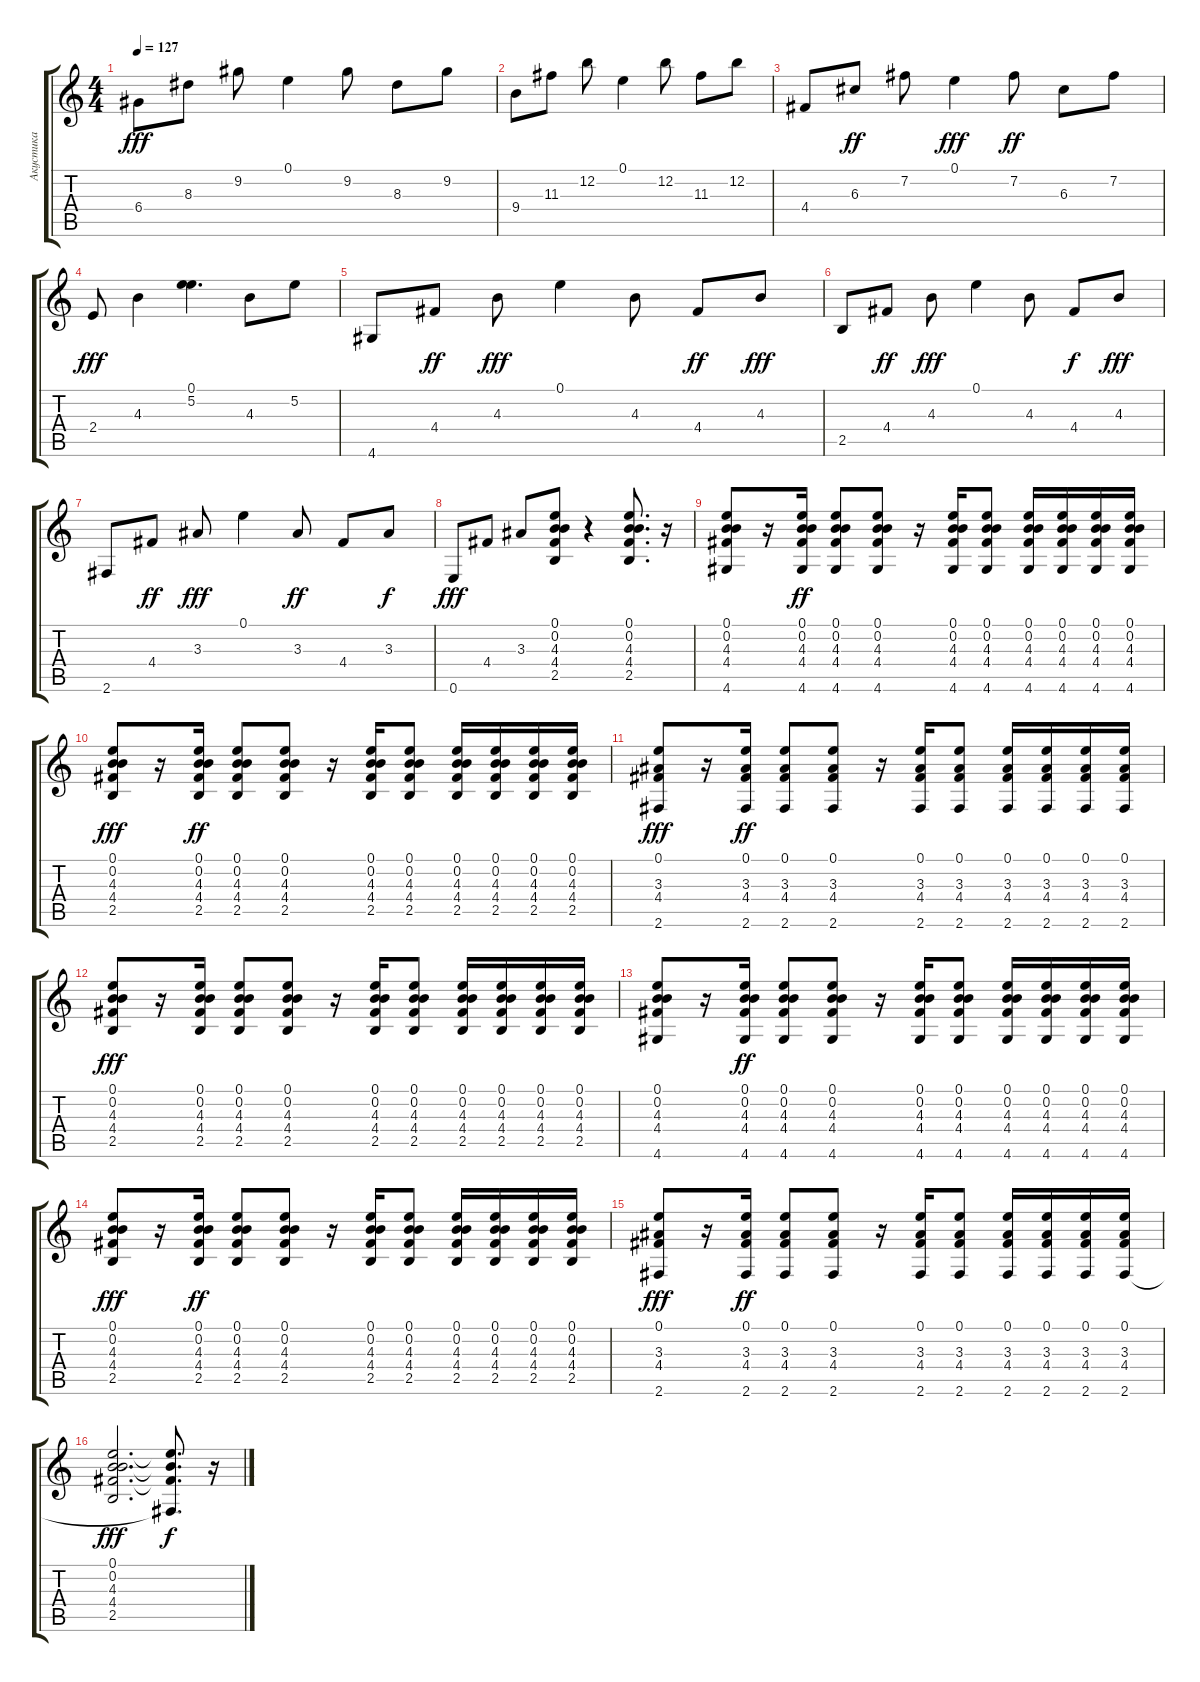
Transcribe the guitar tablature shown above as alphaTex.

\track ("Акустика" "Акустика") {instrument acousticguitarsteel}
\staff {score tabs}
\tuning (E4 B3 G3 D3 A2 E2) {hide}
\ts (4 4)
\tempo 127
\clef g2
\ks c
6.4.8{dy fff} 8.3.8 9.2.8 0.1.4 9.2.8 8.3.8 9.2.8 |
9.4.8 11.3.8 12.2.8 0.1.4 12.2.8 11.3.8 12.2.8 |
4.4.8 6.3.8{dy ff} 7.2.8 0.1.4{dy fff} 7.2.8{dy ff} 6.3.8 7.2.8 |
2.4.8{dy fff} 4.3.4 (0.1 5.2).4{d} 4.3.8 5.2.8 |
4.6.8 4.4.8{dy ff} 4.3.8{dy fff} 0.1.4 4.3.8 4.4.8{dy ff} 4.3.8{dy fff} |
2.5.8 4.4.8{dy ff} 4.3.8{dy fff} 0.1.4 4.3.8 4.4.8{dy f} 4.3.8{dy fff} |
2.6.8 4.4.8{dy ff} 3.3.8{dy fff} 0.1.4 3.3.8{dy ff} 4.4.8 3.3.8{dy f} |
0.6.8{dy fff} 4.4.8 3.3.8 (0.1 0.2 4.3 4.4 2.5).8 r.4 (0.1 0.2 4.3 4.4 2.5).8{d} r.16 |
(0.1 0.2 4.3 4.4 4.6).8 r.16 (0.1 0.2 4.3 4.4 4.6).16{dy ff} (0.1 0.2 4.3 4.4 4.6).8 (0.1 0.2 4.3 4.4 4.6).8 r.16 (0.1 0.2 4.3 4.4 4.6).16 (0.1 0.2 4.3 4.4 4.6).8 (0.1 0.2 4.3 4.4 4.6).16 (0.1 0.2 4.3 4.4 4.6).16 (0.1 0.2 4.3 4.4 4.6).16 (0.1 0.2 4.3 4.4 4.6).16 |
(0.1 0.2 4.3 4.4 2.5).8{dy fff} r.16 (0.1 0.2 4.3 4.4 2.5).16{dy ff} (0.1 0.2 4.3 4.4 2.5).8 (0.1 0.2 4.3 4.4 2.5).8 r.16 (0.1 0.2 4.3 4.4 2.5).16 (0.1 0.2 4.3 4.4 2.5).8 (0.1 0.2 4.3 4.4 2.5).16 (0.1 0.2 4.3 4.4 2.5).16 (0.1 0.2 4.3 4.4 2.5).16 (0.1 0.2 4.3 4.4 2.5).16 |
(0.1 3.3 4.4 2.6).8{dy fff} r.16 (0.1 3.3 4.4 2.6).16{dy ff} (0.1 3.3 4.4 2.6).8 (0.1 3.3 4.4 2.6).8 r.16 (0.1 3.3 4.4 2.6).16 (0.1 3.3 4.4 2.6).8 (0.1 3.3 4.4 2.6).16 (0.1 3.3 4.4 2.6).16 (0.1 3.3 4.4 2.6).16 (0.1 3.3 4.4 2.6).16 |
(0.1 0.2 4.3 4.4 2.5).8{dy fff} r.16 (0.1 0.2 4.3 4.4 2.5).16 (0.1 0.2 4.3 4.4 2.5).8 (0.1 0.2 4.3 4.4 2.5).8 r.16 (0.1 0.2 4.3 4.4 2.5).16 (0.1 0.2 4.3 4.4 2.5).8 (0.1 0.2 4.3 4.4 2.5).16 (0.1 0.2 4.3 4.4 2.5).16 (0.1 0.2 4.3 4.4 2.5).16 (0.1 0.2 4.3 4.4 2.5).16 |
(0.1 0.2 4.3 4.4 4.6).8 r.16 (0.1 0.2 4.3 4.4 4.6).16{dy ff} (0.1 0.2 4.3 4.4 4.6).8 (0.1 0.2 4.3 4.4 4.6).8 r.16 (0.1 0.2 4.3 4.4 4.6).16 (0.1 0.2 4.3 4.4 4.6).8 (0.1 0.2 4.3 4.4 4.6).16 (0.1 0.2 4.3 4.4 4.6).16 (0.1 0.2 4.3 4.4 4.6).16 (0.1 0.2 4.3 4.4 4.6).16 |
(0.1 0.2 4.3 4.4 2.5).8{dy fff} r.16 (0.1 0.2 4.3 4.4 2.5).16{dy ff} (0.1 0.2 4.3 4.4 2.5).8 (0.1 0.2 4.3 4.4 2.5).8 r.16 (0.1 0.2 4.3 4.4 2.5).16 (0.1 0.2 4.3 4.4 2.5).8 (0.1 0.2 4.3 4.4 2.5).16 (0.1 0.2 4.3 4.4 2.5).16 (0.1 0.2 4.3 4.4 2.5).16 (0.1 0.2 4.3 4.4 2.5).16 |
(0.1 3.3 4.4 2.6).8{dy fff} r.16 (0.1 3.3 4.4 2.6).16{dy ff} (0.1 3.3 4.4 2.6).8 (0.1 3.3 4.4 2.6).8 r.16 (0.1 3.3 4.4 2.6).16 (0.1 3.3 4.4 2.6).8 (0.1 3.3 4.4 2.6).16 (0.1 3.3 4.4 2.6).16 (0.1 3.3 4.4 2.6).16 (0.1 3.3 4.4 2.6).16 |
(0.1 0.2 4.3 4.4 2.5).2{d dy fff} (0.1{t} 0.2{t} 4.4{t} 2.6{t}).8{d dy f} r.16
